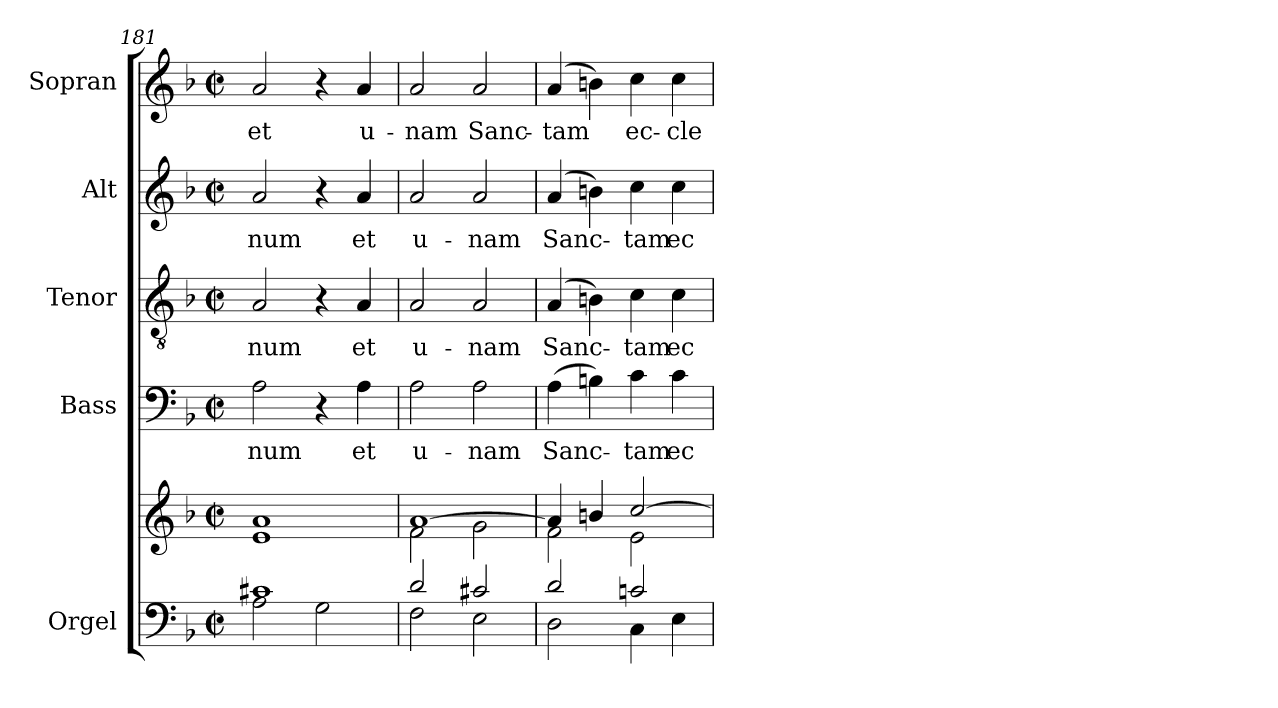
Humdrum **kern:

**kern	**kern	**kern	**text	**kern	**text	**kern	**text	**kern	**text
*part5	*part5	*part4	*part4	*part3	*part3	*part2	*part2	*part1	*part1
*staff6	*staff5	*staff4	*staff4	*staff3	*staff3	*staff2	*staff2	*staff1	*staff1
*I"Orgel	*	*I"Bass	*	*I"Tenor	*	*I"Alt	*	*I"Sopran	*
*I'Org.	*	*I'B.	*	*I'T.	*	*I'A.	*	*I'S.	*
*clefF4	*clefG2	*clefF4	*	*clefGv2	*	*clefG2	*	*clefG2	*
*k[b-]	*k[b-]	*k[b-]	*	*k[b-]	*	*k[b-]	*	*k[b-]	*
*F:	*F:	*F:	*	*F:	*	*F:	*	*F:	*
*M2/2	*M2/2	*M2/2	*	*M2/2	*	*M2/2	*	*M2/2	*
*met(c|)	*met(c|)	*met(c|)	*	*met(c|)	*	*met(c|)	*	*met(c|)	*
=181	=181	=181	=181	=181	=181	=181	=181	=181	=181
*^	*^	*	*	*	*	*	*	*	*
!	!	!	!	!	!LO:LY:b	!	!LO:LY:b	!	!LO:LY:b	!	!LO:LY:b
1c#X	2A\	1a	1e	2A\	-num	2A/	-num	2a/	-num	2a/	et
.	2G\	.	.	4r	.	4r	.	4r	.	4r	.
!	!	!	!	!	!LO:LY:b	!	!LO:LY:b	!	!LO:LY:b	!	!LO:LY:b
.	.	.	.	4A\	et	4A/	et	4a/	et	4a/	u-
=182	=182	=182	=182	=182	=182	=182	=182	=182	=182	=182	=182
!	!	!	!	!	!LO:LY:b	!	!LO:LY:b	!	!LO:LY:b	!	!LO:LY:b
2d/	2F\	[>1a	2f\	2A\	u-	2A/	u-	2a/	u-	2a/	-nam
!	!	!	!	!	!LO:LY:b	!	!LO:LY:b	!	!LO:LY:b	!	!LO:LY:b
2c#X/	2E\	.	2g\	2A\	-nam	2A/	-nam	2a/	-nam	2a/	Sanc-
=183	=183	=183	=183	=183	=183	=183	=183	=183	=183	=183	=183
!	!	!	!	!	!LO:LY:b	!	!LO:LY:b	!	!LO:LY:b	!	!LO:LY:b
2d/	2D\	4a/]	2f\	(>4A\	Sanc-	(4A/	Sanc-	(4a/	Sanc-	(4a/	-tam
.	.	4bn/	.	4Bn\)	.	4Bn\)	.	4bn\)	.	4bn\)	.
!	!	!	!	!	!LO:LY:b	!	!LO:LY:b	!	!LO:LY:b	!	!LO:LY:b
2cn/	4C\	[>2cc/	2e\	4c\	-tam	4c\	-tam	4cc\	-tam	4cc\	ec-
!	!	!	!	!	!LO:LY:b	!	!LO:LY:b	!	!LO:LY:b	!	!LO:LY:b
.	4E\	.	.	4c\	ec-	4c\	ec-	4cc\	ec-	4cc\	-cle-
*v	*v	*	*	*	*	*	*	*	*	*	*
*	*v	*v	*	*	*	*	*	*	*	*
=	=	=	=	=	=	=	=	=	=
*-	*-	*-	*-	*-	*-	*-	*-	*-	*-
